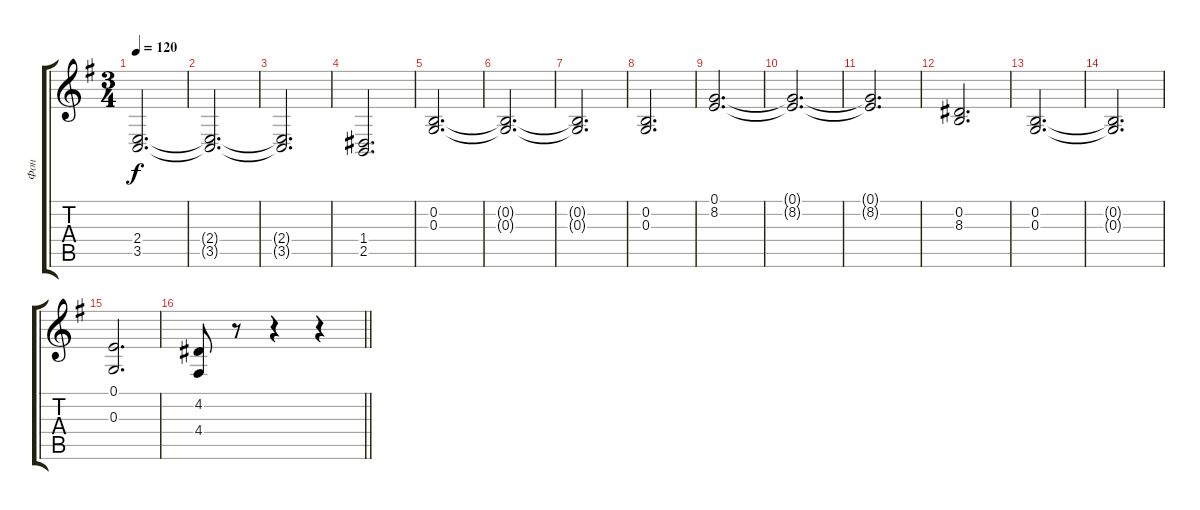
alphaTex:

\track ("Фон" "Фон") {instrument flute}
\staff {score tabs}
\tuning (E4 B3 G3 D3 A2 E2) {hide}
\ts (3 4)
\tempo 120
\clef g2
\ks g
(2.4 3.5).2{d dy f} |
(2.4{t} 3.5{t}).2{d} |
(2.4{t} 3.5{t}).2{d} |
(1.4 2.5).2{d} |
(0.2 0.3).2{d} |
(0.2{t} 0.3{t}).2{d} |
(0.2{t} 0.3{t}).2{d} |
(0.2 0.3).2{d} |
(0.1 8.2).2{d} |
(0.1{t} 8.2{t}).2{d} |
(0.1{t} 8.2{t}).2{d} |
(0.2 8.3).2{d} |
(0.2 0.3).2{d} |
(0.2{t} 0.3{t}).2{d} |
(0.1 0.3).2{d} |
\barLineRight lightlight
(4.2 4.4).8 r.8 r.4 r.4
